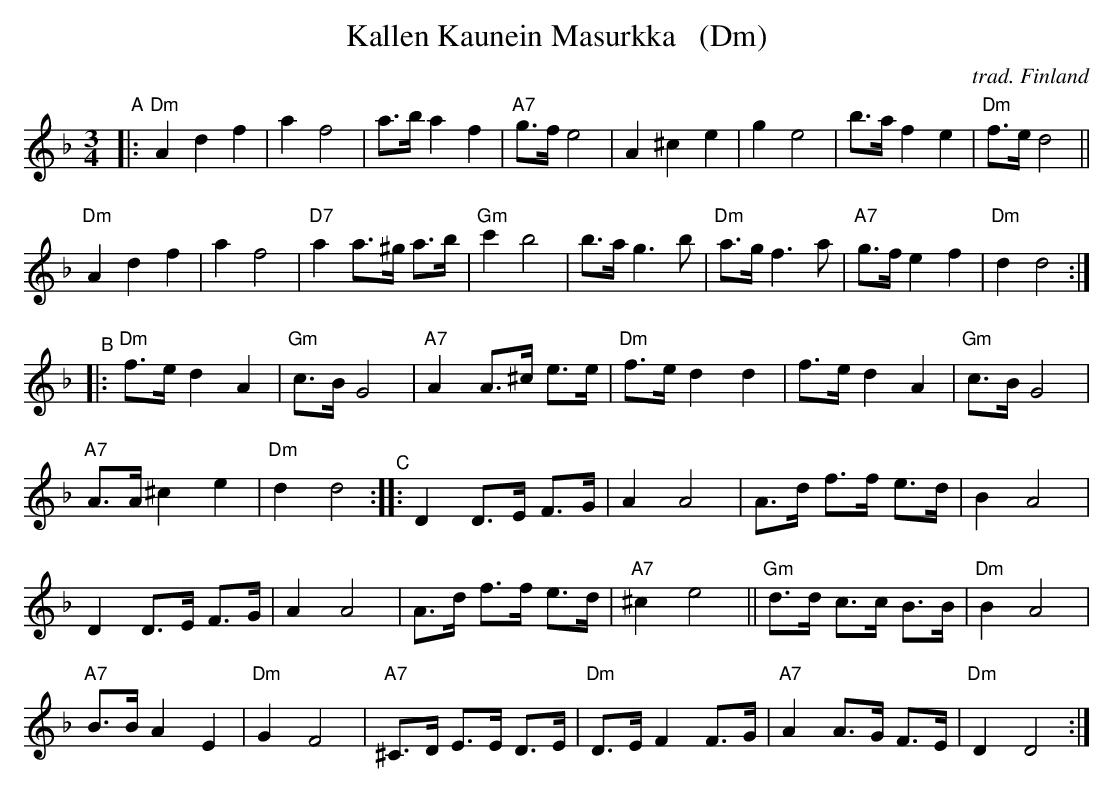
X:1
T: Kallen Kaunein Masurkka   (Dm)
O: trad. Finland
M: 3/4
L: 1/8
K: Dm
"^A"|:\
"Dm"A2 d2 f2 | a2 f4 | a>b a2 f2 | "A7"g>f e4 | A2 ^c2 e2 | g2 e4 | b>a f2 e2 | "Dm"f>e d4 ||
"Dm"A2 d2 f2 | a2 f4 | "D7"a2 a>^g a>b | "Gm"c'2 b4 | b>a g3 b | "Dm"a>g f3 a | "A7"g>f e2 f2 | "Dm"d2 d4 :|
"^B"|:\
"Dm" f>e d2 A2 | "Gm"c>B G4 | "A7"A2 A>^c e>e | "Dm"f>e d2 d2 | f>e d2 A2 | "Gm"c>B G4 |
"A7"A>A ^c2 e2 | "Dm"d2 d4 "^C":: D2 D>E F>G | A2 A4 | A>d f>f e>d | B2 A4 |
D2 D>E F>G | A2 A4 | A>d f>f e>d | "A7"^c2 e4 || "Gm"d>d c>c B>B | "Dm"B2 A4 |
"A7"B>B A2 E2 | "Dm"G2 F4 | "A7"^C>D E>E D>E | "Dm"D>E F2 F>G | "A7"A2 A>G F>E | "Dm"D2 D4 :|
